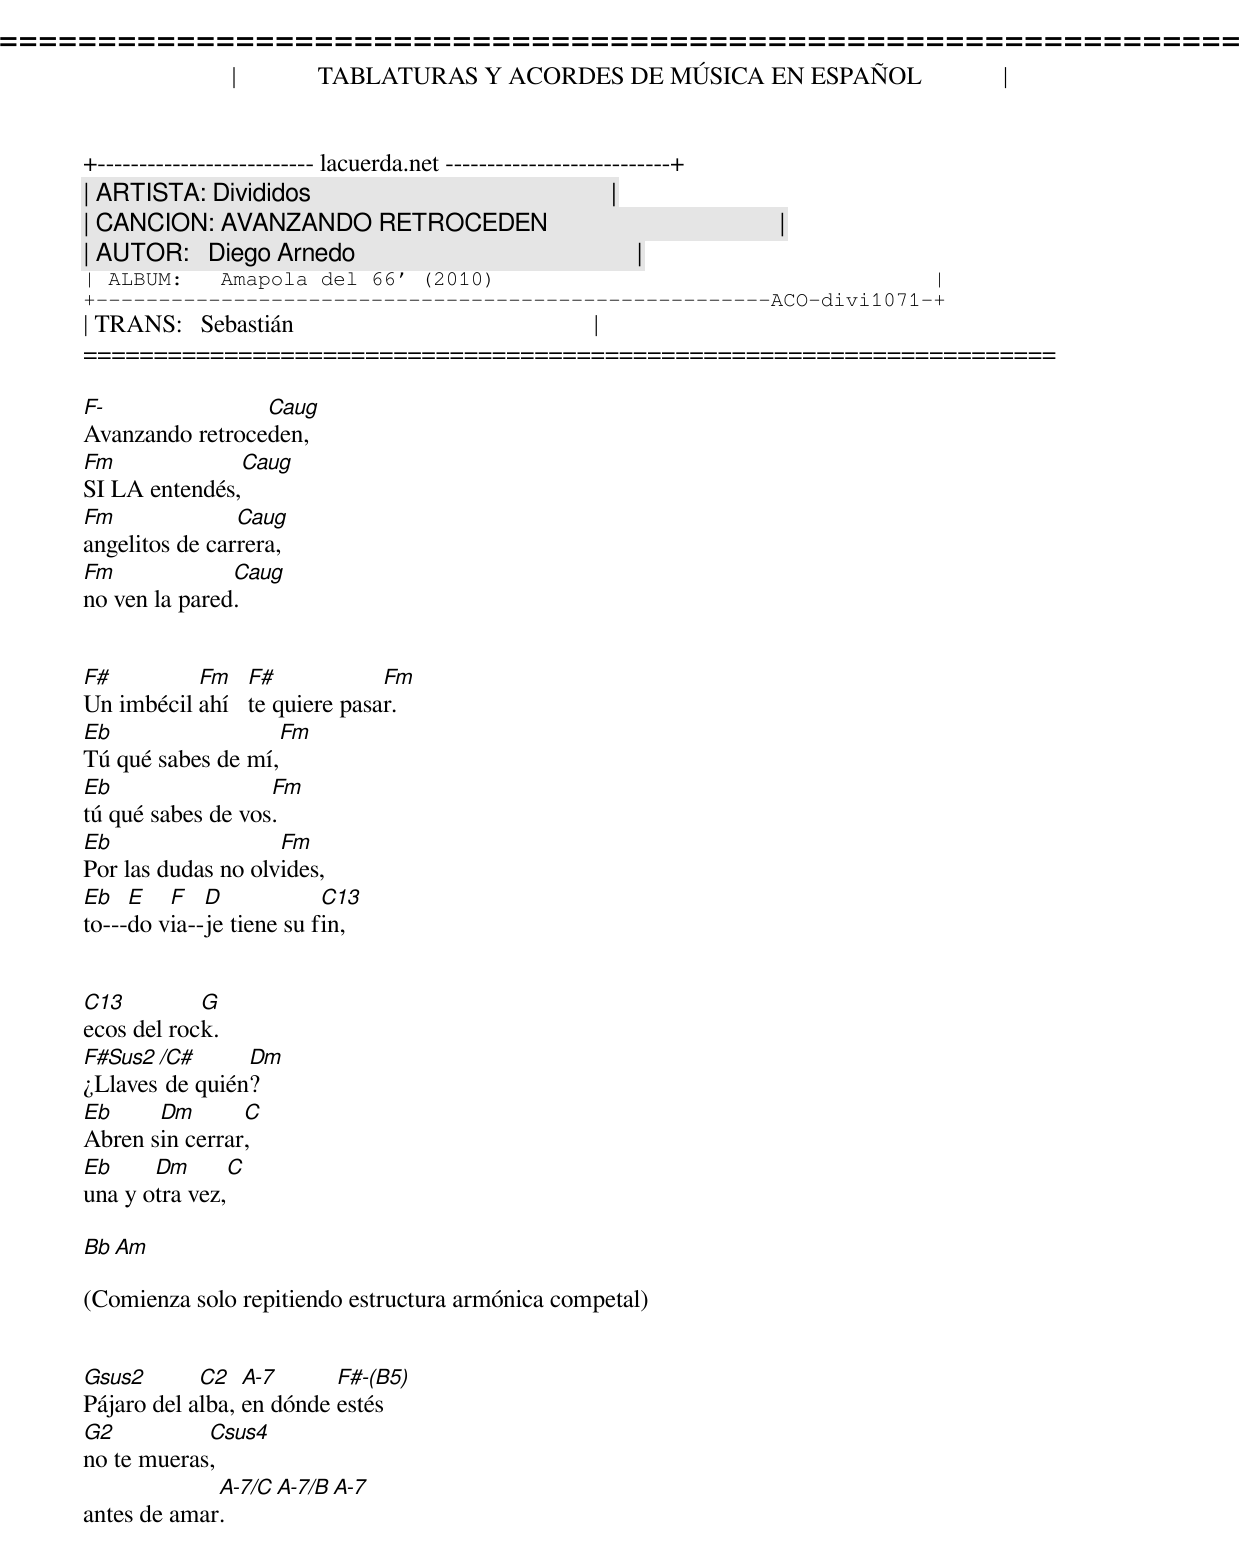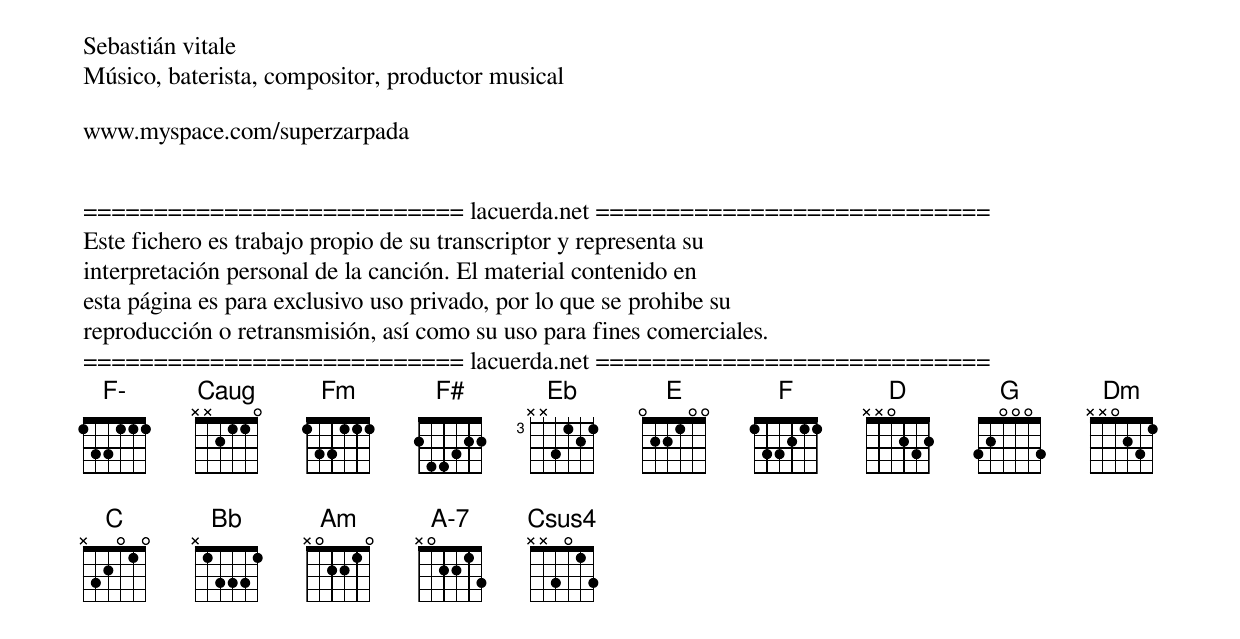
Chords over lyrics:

=====================================================================
|             TABLATURAS Y ACORDES DE MÚSICA EN ESPAÑOL             |
+-------------------------- lacuerda.net ---------------------------+
| ARTISTA: Divididos                                                |
| CANCION: AVANZANDO RETROCEDEN                                     |
| AUTOR:   Diego Arnedo                                             |
| ALBUM:   Amapola del 66' (2010)                                   |
+------------------------------------------------------ACO-divi1071-+
| TRANS:   Sebastián                                                |
=====================================================================

F-               Caug
Avanzando retroceden,
Fm             Caug
SI LA entendés,
Fm              Caug
angelitos de carrera,
Fm             Caug
no ven la pared.


F#         Fm    F#            Fm
Un imbécil ahí   te quiere pasar.
Eb                 Fm
Tú qué sabes de mí,
Eb                 Fm
tú qué sabes de vos.
Eb                  Fm
Por las dudas no olvides,
Eb   E   F   D            C13
to---do via--je tiene su fin,


C13         G
ecos del rock.
F#Sus2 /C#      Dm
¿Llaves de quién?
Eb     Dm       C
Abren sin cerrar,
Eb     Dm      C
una y otra vez,

Bb  Am

(Comienza solo repitiendo estructura armónica competal)


Gsus2       C2   A-7      F#-(B5)
Pájaro del alba, en dónde estés
G2          Csus4
no te mueras,
             A-7/C    A-7/B   A-7
antes de amar.




Sebastián vitale
Músico, baterista, compositor, productor musical

www.myspace.com/superzarpada


=========================== lacuerda.net ============================
Este fichero es trabajo propio de su transcriptor y representa su
interpretación personal de la canción. El material contenido en
esta página es para exclusivo uso privado, por lo que se prohibe su
reproducción o retransmisión, así como su uso para fines comerciales.
=========================== lacuerda.net ============================
